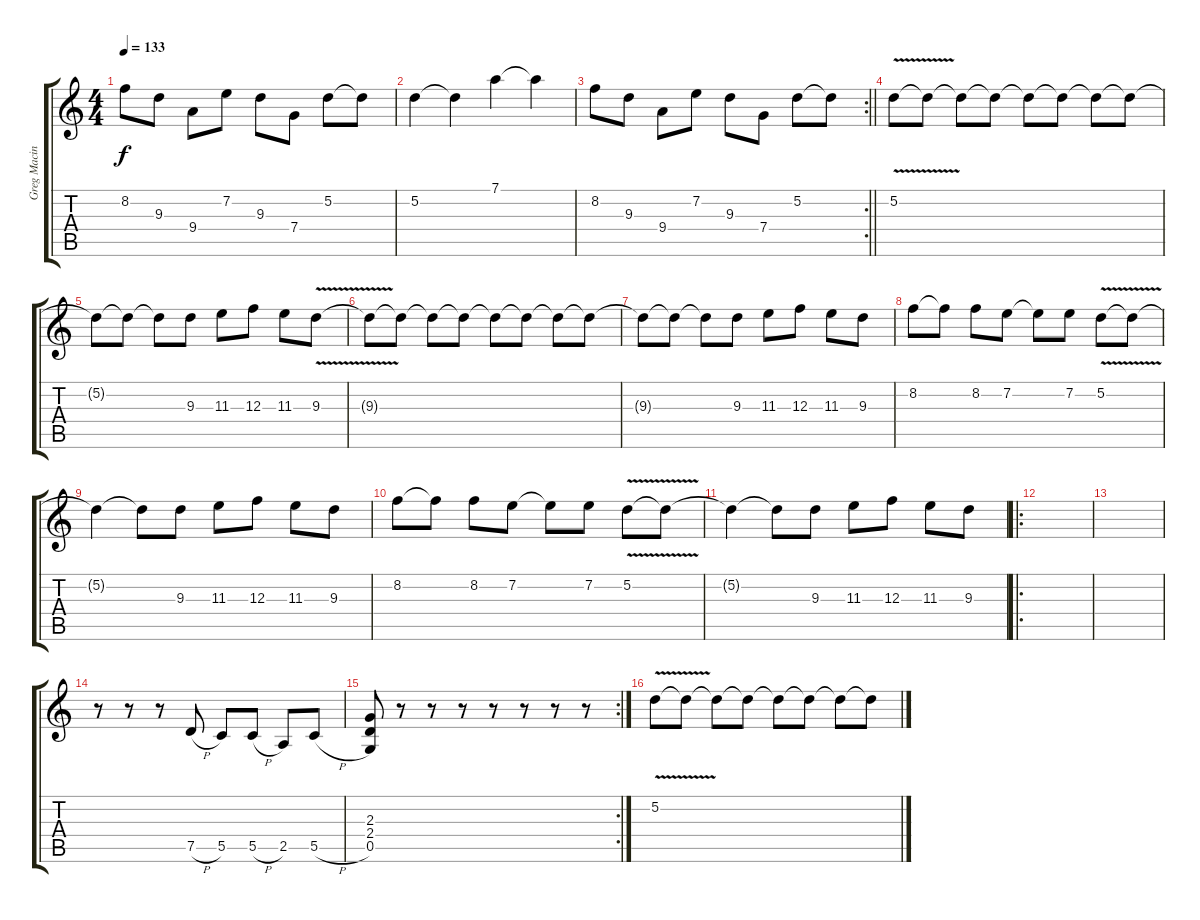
\track ("Greg Macintosh" "Greg Macin") {instrument distortionguitar}
\staff {score tabs}
\tuning (D4 A3 F3 C3 G2 D2) {hide}
\ts (4 4)
\tempo 133
\clef g2
\ks c
8.2.8{dy f} 9.3.8 9.4.8 7.2.8 9.3.8 7.4.8 5.2.8 5.2{t}.8 |
5.2.4 5.2{t}.4 7.1.4 7.1{t}.4 |
\rc 2
\barLineRight lightlight
8.2.8 9.3.8 9.4.8 7.2.8 9.3.8 7.4.8 5.2.8 5.2{t}.8 |
5.2{v}.8 5.2{t}.8 5.2{t}.8 5.2{t}.8 5.2{t}.8 5.2{t}.8 5.2{t}.8 5.2{t}.8 |
5.2{t}.8 5.2{t}.8 5.2{t}.8 9.3.8 11.3.8 12.3.8 11.3.8 9.3{v}.8 |
9.3{t}.8 9.3{t}.8 9.3{t}.8 9.3{t}.8 9.3{t}.8 9.3{t}.8 9.3{t}.8 9.3{t}.8 |
9.3{t}.8 9.3{t}.8 9.3{t}.8 9.3.8 11.3.8 12.3.8 11.3.8 9.3.8 |
8.2.8 8.2{t}.8 8.2.8 7.2.8 7.2{t}.8 7.2.8 5.2{v}.8 5.2{t}.8 |
5.2{t}.4 5.2{t}.8 9.3.8 11.3.8 12.3.8 11.3.8 9.3.8 |
8.2.8 8.2{t}.8 8.2.8 7.2.8 7.2{t}.8 7.2.8 5.2{v}.8 5.2{t}.8 |
5.2{t}.4 5.2{t}.8 9.3.8 11.3.8 12.3.8 11.3.8 9.3.8 |
\ro
|
|
r.8 r.8 r.8 7.5{h}.8 5.5.8 5.5{h}.8 2.5.8 5.5{h}.8 |
\rc 2
(2.3 2.4 0.5).8 r.8 r.8 r.8 r.8 r.8 r.8 r.8 |
5.2{v}.8 5.2{t}.8 5.2{t}.8 5.2{t}.8 5.2{t}.8 5.2{t}.8 5.2{t}.8 5.2{t}.8
